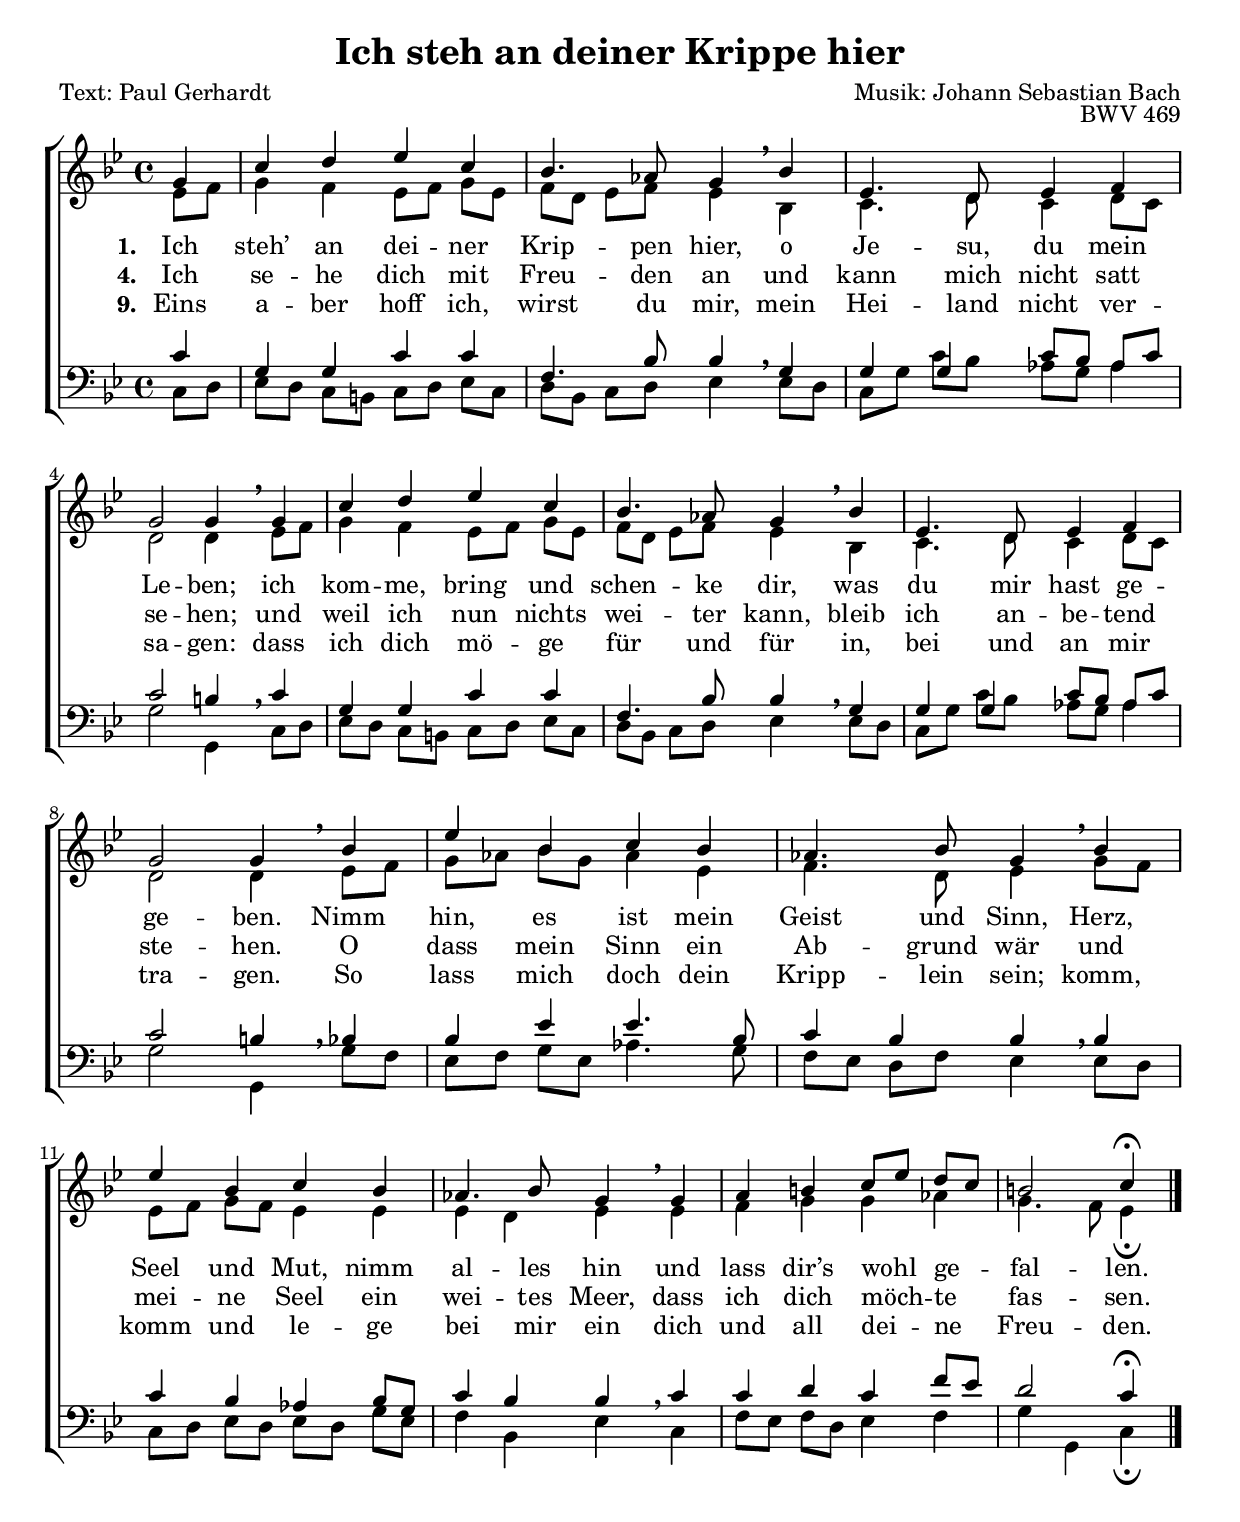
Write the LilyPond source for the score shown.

\version "2.12.3"
\include "deutsch.ly"
\include "default.ly"


snotes = \relative c'' {
  \partial 4
  g4
  c d es c
  b4. as8 g4 \breathe b
  es,4. d8 es4 f
  g2 g4 \breathe g
  c d es c
  b4. as8 g4 \breathe b
  es,4. d8 es4 f
  g2 g4 \breathe b
  es b c b
  as4. b8 g4 \breathe b
  es b c b
  as4. b8 g4 \breathe g
  a h c8[ es] d[ c]
  %\set Timing.measurePosition = #(ly:make-moment 1 4)
  h2 c4\fermata
  \bar "|."
}

anotes = \relative c' {
  \partial 4
  es8[ f]
  g4 f es8[ f] g[ es]
  f[ d] es[ f] es4 \breathe b
  c4. d8 c4 d8[ c]
  d2 d4 \breathe es8[ f]
  g4 f es8[ f] g[ es]
  f[ d] es[ f] es4 \breathe b
  c4. d8 c4 d8[ c]
  d2 d4 \breathe es8[ f]
  g[ as] b[ g] as4 es
  f4. d8 es4 \breathe g8[ f]
  es[ f] g[ f] es4 es
  es d es \breathe es
  f g g as
  
  g4. f8 es4\fermata
}

tnotes = \relative c' {
  \partial 4
  c4
  g g c c
  f,4. b8 b4 \breathe g
  g g c8[ b] as[ c]
  c2 h4 \breathe c
  g g c c
  f,4. b8 b4 \breathe g
  g g c8[ b] as[ c]
  c2 h4 \breathe b
  b es es4. b8
  c4 b b \breathe b
  c b as b8[ g]
  c4 b b \breathe c
  c d c f8[ es]
  
  d2 c4 \fermata
}

bnotes = \relative c {
  \partial 4
  \repeat unfold 2 {
    c8[ d]
    es[ d] c[ h] c[ d] es[ c]
    d[ b] c[ d] es4 \breathe es8[ d]
    c[ g'] c[ b] as[ g] as4
    g2 g,4 \breathe }
  g'8[ f]
  es[ f] g[ es] as4. g8
  f8[ es] d[ f] es4 \breathe es8[ d]
  c[ d] es[ d] es[ d] g[ es]
  f4 b, es c
  f8[ es] f[ d] es4 f
 
  g g, c\fermata
}

choraltextone = \lyricmode {
  \set stanza = #"1. "
  Ich steh’ an dei -- ner Krip -- pen hier,
  o Je -- su, du mein Le -- ben;
  ich kom -- me, bring und schen -- ke dir,
  was du mir hast ge -- ge -- ben.
  Nimm hin, es ist mein Geist und Sinn,
  Herz, Seel und Mut, nimm al -- les hin
  und lass dir’s wohl ge -- fal -- len.
}

choraltextfour = \lyricmode {
  \set stanza = #"4. "
  Ich se -- he dich mit Freu -- den an
  und kann mich nicht satt se -- hen;
  und weil ich nun nichts wei -- ter kann,
  bleib ich an -- be -- tend ste -- hen.
  O dass mein Sinn ein Ab -- grund wär
  und mei -- ne Seel ein wei -- tes Meer,
  dass ich dich möch -- te fas -- sen.
}

choraltextnine = \lyricmode {
  \set stanza = #"9. "
  Eins a -- ber hoff ich, wirst du mir,
  mein Hei -- land nicht ver -- sa -- gen:
  dass ich dich mö -- ge für und für
  in, bei und an mir tra -- gen.
  So lass mich doch dein Kripp -- lein sein;
  komm, komm und le -- ge bei mir ein
  dich und all dei -- ne Freu -- den.
}

spart = {
  \new Staff <<
    \new Voice = "s" {
      \key g \minor
      \autoBeamOff
      \snotes
    }
    \new Lyrics \lyricsto "s" \choraltextone
    \new Lyrics \lyricsto "s" \choraltextfour
    \new Lyrics \lyricsto "s" \choraltextnine
  >>
  
}



\bookpart {
  
  \header {
    title = "Ich steh an deiner Krippe hier"
    composer = "Musik: Johann Sebastian Bach"
    poet = "Text: Paul Gerhardt"
    opus = "BWV 469"
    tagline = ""
  }
  
%  #(set-global-staff-size 19)

  \score {
    \new ChoirStaff <<
      \new Staff <<
        \key g \minor
        \new Voice = "s" {
          \autoBeamOff
          \voiceOne
          \snotes
        }
        \new Voice = "a" {
          \autoBeamOff
          \voiceTwo
          \anotes
        }
        \new Lyrics \lyricsto "s" \choraltextone
        \new Lyrics \lyricsto "s" \choraltextfour
        \new Lyrics \lyricsto "s" \choraltextnine
      >>
      
      \new Staff <<
        \key g \minor
        \clef bass
        \new Voice = "t" {
          
          \autoBeamOff
          \voiceOne
          \tnotes
        }
        
        \new Voice = "b" {
          \autoBeamOff
          \voiceTwo
          \bnotes
        }
      >>
      
    >>
  }
}
          
  

  
